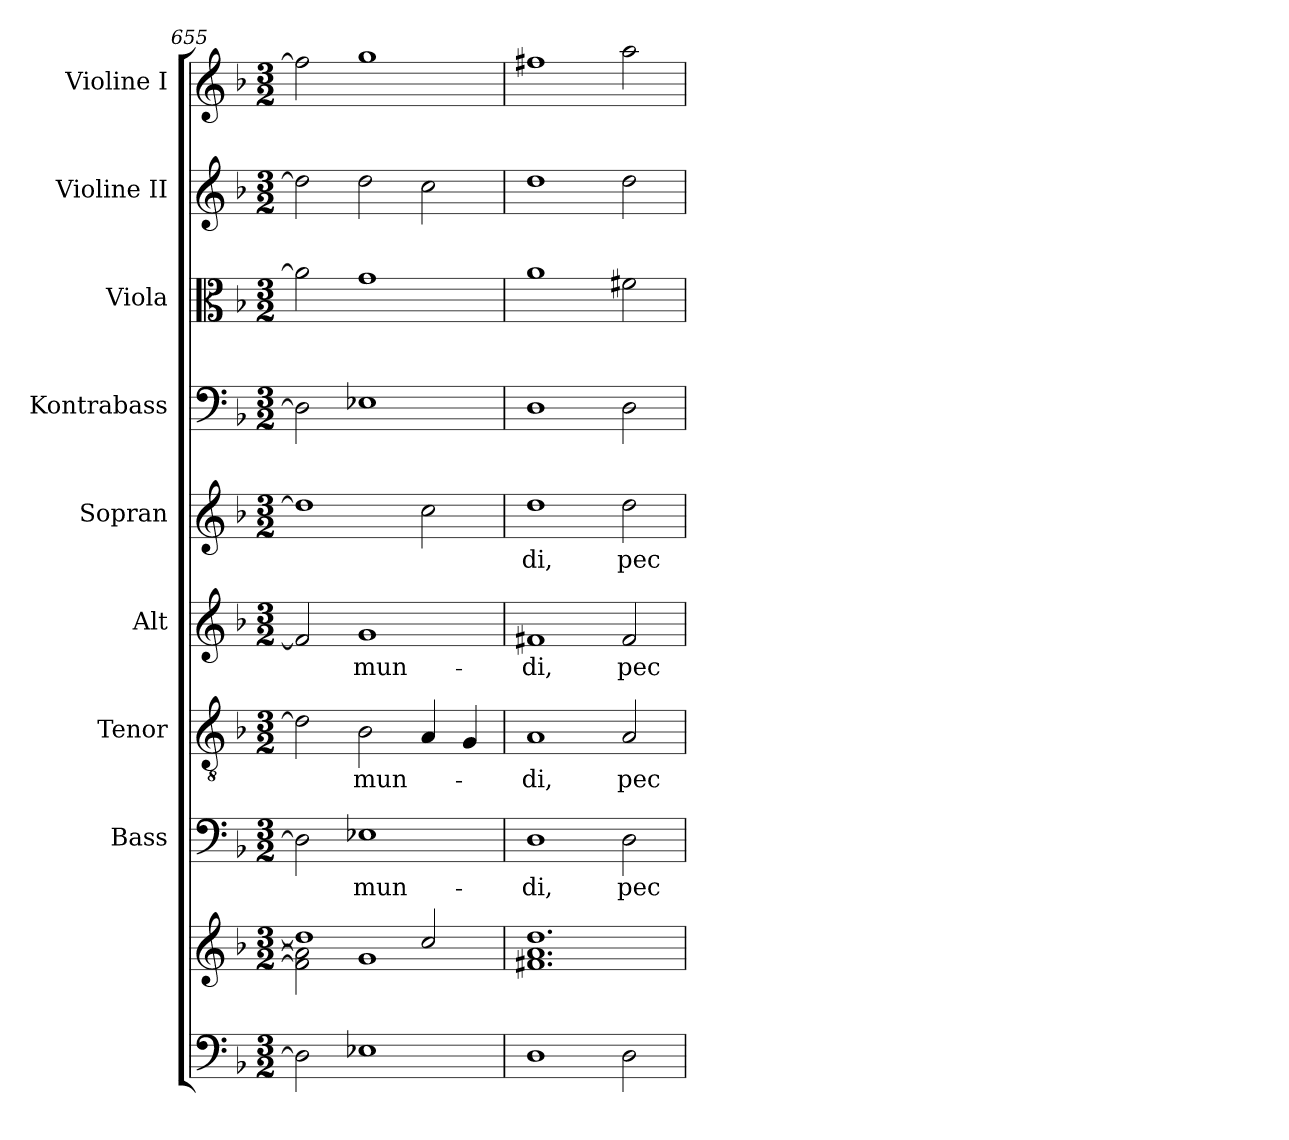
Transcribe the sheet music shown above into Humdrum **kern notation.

**kern	**kern	**kern	**text	**kern	**text	**kern	**text	**kern	**text	**kern	**kern	**kern	**kern
*part9	*part9	*part8	*part8	*part7	*part7	*part6	*part6	*part5	*part5	*part4	*part3	*part2	*part1
*staff10	*staff9	*staff8	*staff8	*staff7	*staff7	*staff6	*staff6	*staff5	*staff5	*staff4	*staff3	*staff2	*staff1
*	*	*I"Bass	*	*I"Tenor	*	*I"Alt	*	*I"Sopran	*	*I"Kontrabass	*I"Viola	*I"Violine II	*I"Violine I
*	*	*I'B.	*	*I'T.	*	*I'A.	*	*I'S.	*	*I'Kb.	*I'Vla.	*I'Vl. II	*I'Vl. I
*clefF4	*clefG2	*clefF4	*	*clefGv2	*	*clefG2	*	*clefG2	*	*clefF4	*clefC3	*clefG2	*clefG2
*	*	*	*	*	*	*	*	*	*	*ITrd7c12	*	*	*
*k[b-]	*k[b-]	*k[b-]	*	*k[b-]	*	*k[b-]	*	*k[b-]	*	*k[b-]	*k[b-]	*k[b-]	*k[b-]
*F:	*F:	*F:	*	*F:	*	*F:	*	*F:	*	*F:	*F:	*F:	*F:
*M3/2	*M3/2	*M3/2	*	*M3/2	*	*M3/2	*	*M3/2	*	*M3/2	*M3/2	*M3/2	*M3/2
=655	=655	=655	=655	=655	=655	=655	=655	=655	=655	=655	=655	=655	=655
*	*^	*	*	*	*	*	*	*	*	*	*	*	*
2D\]	1dd]	2f#\] 2a\]	2D\]	.	2d\]	.	2f#/]	.	1dd]	.	2DD\]	2a\]	2dd\]	2ff#\]
!	!	!	!	!LO:LY:b	!	!LO:LY:b	!	!LO:LY:b	!	!	!	!	!	!
1E-X	.	1g	1E-X	mun-	2B-\	mun-	1g	mun-	.	.	1EE-X	1g	2dd\	1gg
.	2cc/	.	.	.	4A/	.	.	.	2cc\	.	.	.	2cc\	.
.	.	.	.	.	4G/	.	.	.	.	.	.	.	.	.
*	*v	*v	*	*	*	*	*	*	*	*	*	*	*	*
=656	=656	=656	=656	=656	=656	=656	=656	=656	=656	=656	=656	=656	=656
!	!	!	!LO:LY:b	!	!LO:LY:b	!	!LO:LY:b	!	!LO:LY:b	!	!	!	!
1D	1.f#X 1.a 1.dd	1D	-di,	1A	-di,	1f#X	-di,	1dd	-di,	1DD	1a	1dd	1ff#X
!	!	!	!LO:LY:b	!	!LO:LY:b	!	!LO:LY:b	!	!LO:LY:b	!	!	!	!
2D\	.	2D\	pec-	2A/	pec-	2f#/	pec-	2dd\	pec-	2DD\	2f#X\	2dd\	2aa\
=	=	=	=	=	=	=	=	=	=	=	=	=	=
*-	*-	*-	*-	*-	*-	*-	*-	*-	*-	*-	*-	*-	*-
